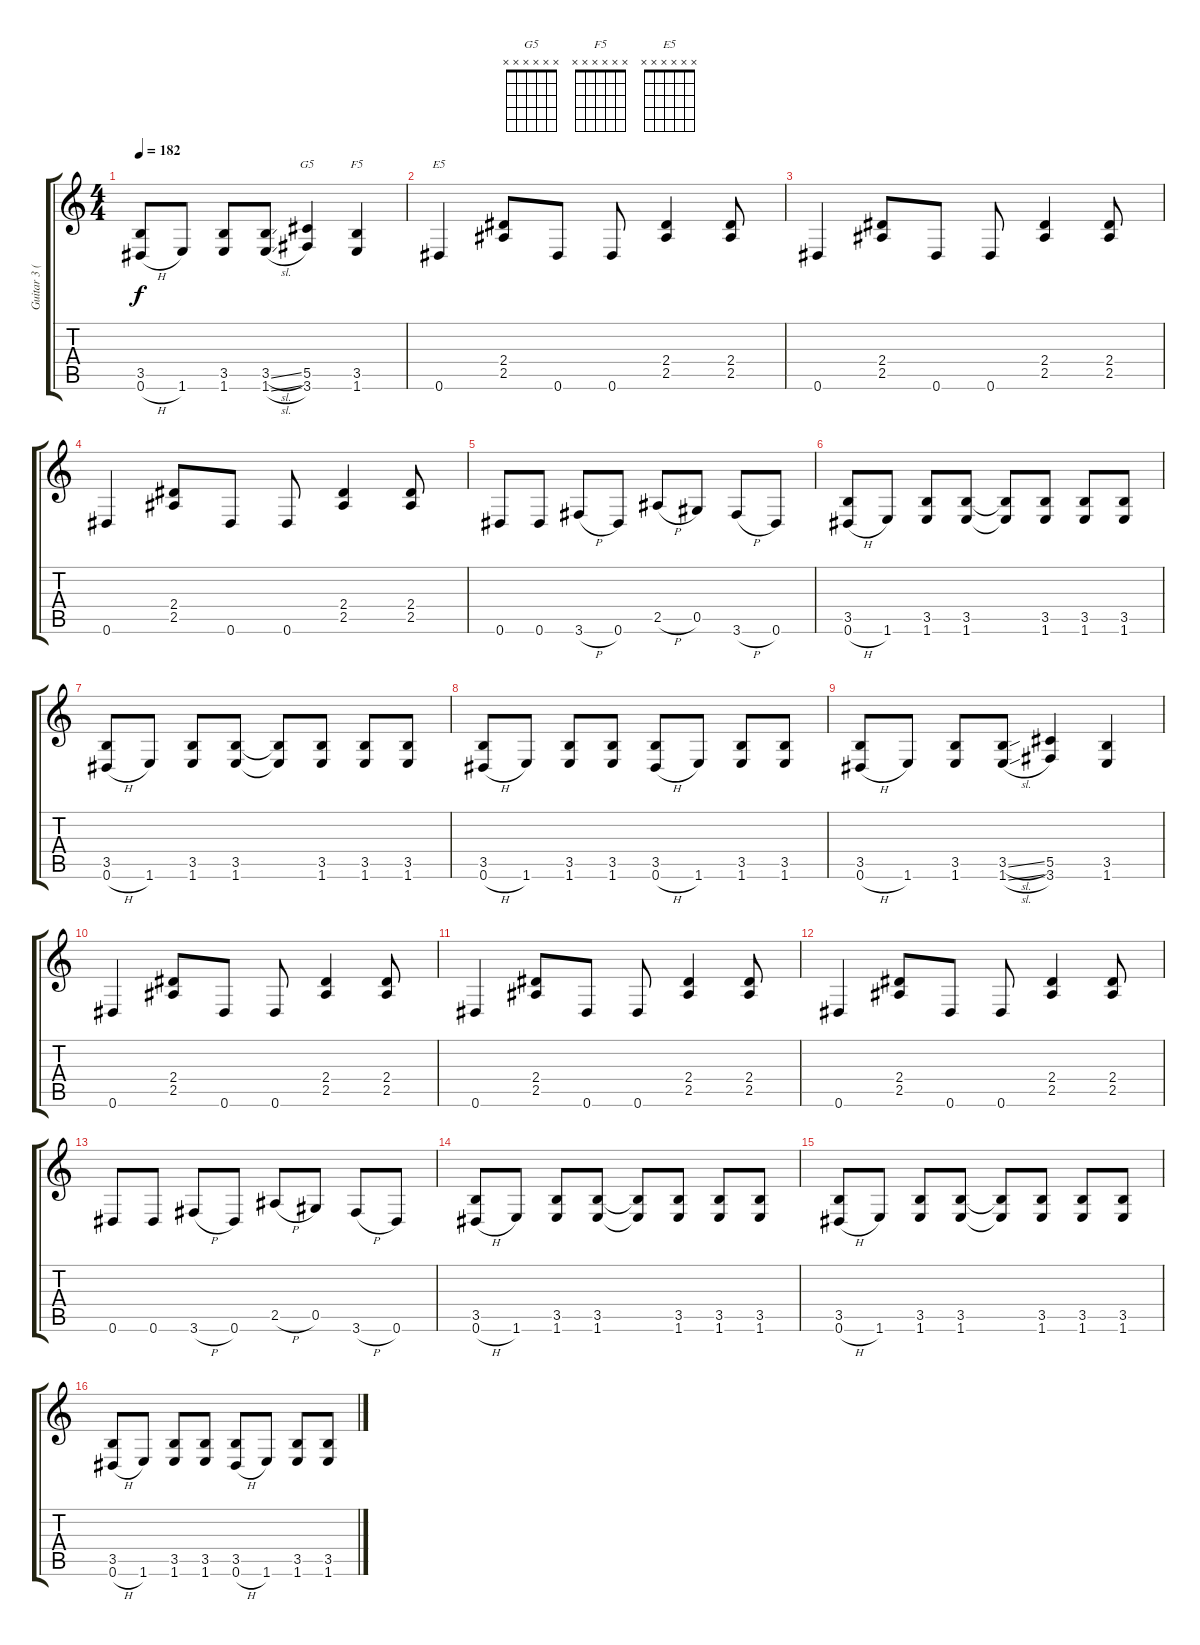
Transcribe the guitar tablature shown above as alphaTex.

\track ("Guitar 3 (Izzy)" "Guitar 3 (") {instrument overdrivenguitar}
\staff {score tabs}
\tuning (Eb4 Bb3 Gb3 Db3 Ab2 Eb2) {hide}
\chord ("G5" x x x x x x)
\chord ("F5" x x x x x x)
\chord ("E5" x x x x x x)
\ts (4 4)
\tempo 182
\clef g2
\ks c
(3.5 0.6{h}).8{dy f} 1.6.8 (3.5 1.6).8 (3.5{sl} 1.6{sl}).8 (5.5 3.6).4{ch "G5"} (3.5 1.6).4{ch "F5"} |
0.6.4{ch "E5"} (2.4 2.5).8 0.6.8 0.6.8 (2.4 2.5).4 (2.4 2.5).8 |
0.6.4 (2.4 2.5).8 0.6.8 0.6.8 (2.4 2.5).4 (2.4 2.5).8 |
0.6.4 (2.4 2.5).8 0.6.8 0.6.8 (2.4 2.5).4 (2.4 2.5).8 |
0.6.8 0.6.8 3.6{h}.8 0.6.8 2.5{h}.8 0.5.8 3.6{h}.8 0.6.8 |
(3.5 0.6{h}).8 1.6.8 (3.5 1.6).8 (3.5 1.6).8 (3.5{t} 1.6{t}).8 (3.5 1.6).8 (3.5 1.6).8 (3.5 1.6).8 |
(3.5 0.6{h}).8 1.6.8 (3.5 1.6).8 (3.5 1.6).8 (3.5{t} 1.6{t}).8 (3.5 1.6).8 (3.5 1.6).8 (3.5 1.6).8 |
(3.5 0.6{h}).8 1.6.8 (3.5 1.6).8 (3.5 1.6).8 (3.5 0.6{h}).8 1.6.8 (3.5 1.6).8 (3.5 1.6).8 |
(3.5 0.6{h}).8 1.6.8 (3.5 1.6).8 (3.5{sl} 1.6{sl}).8 (5.5 3.6).4 (3.5 1.6).4 |
0.6.4 (2.4 2.5).8 0.6.8 0.6.8 (2.4 2.5).4 (2.4 2.5).8 |
0.6.4 (2.4 2.5).8 0.6.8 0.6.8 (2.4 2.5).4 (2.4 2.5).8 |
0.6.4 (2.4 2.5).8 0.6.8 0.6.8 (2.4 2.5).4 (2.4 2.5).8 |
0.6.8 0.6.8 3.6{h}.8 0.6.8 2.5{h}.8 0.5.8 3.6{h}.8 0.6.8 |
(3.5 0.6{h}).8 1.6.8 (3.5 1.6).8 (3.5 1.6).8 (3.5{t} 1.6{t}).8 (3.5 1.6).8 (3.5 1.6).8 (3.5 1.6).8 |
(3.5 0.6{h}).8 1.6.8 (3.5 1.6).8 (3.5 1.6).8 (3.5{t} 1.6{t}).8 (3.5 1.6).8 (3.5 1.6).8 (3.5 1.6).8 |
(3.5 0.6{h}).8 1.6.8 (3.5 1.6).8 (3.5 1.6).8 (3.5 0.6{h}).8 1.6.8 (3.5 1.6).8 (3.5 1.6).8
